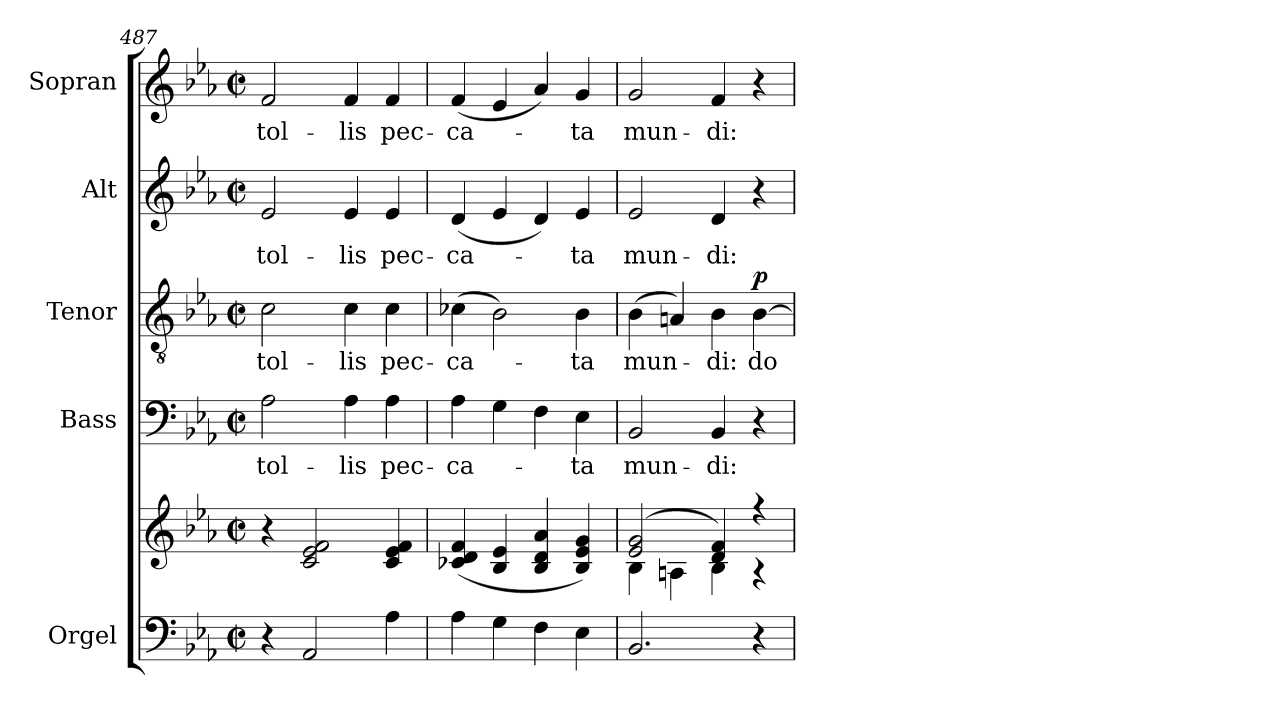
**kern	**kern	**kern	**text	**kern	**text	**dynam	**kern	**text	**kern	**text
*part5	*part5	*part4	*part4	*part3	*part3	*part3	*part2	*part2	*part1	*part1
*staff6	*staff5	*staff4	*staff4	*staff3	*staff3	*staff3	*staff2	*staff2	*staff1	*staff1
*I"Orgel	*	*I"Bass	*	*I"Tenor	*	*	*I"Alt	*	*I"Sopran	*
*I'Org.	*	*I'B.	*	*I'T.	*	*	*I'A.	*	*I'S.	*
!!LO:LB:g=z
*clefF4	*clefG2	*clefF4	*	*clefGv2	*	*	*clefG2	*	*clefG2	*
*k[b-e-a-]	*k[b-e-a-]	*k[b-e-a-]	*	*k[b-e-a-]	*	*	*k[b-e-a-]	*	*k[b-e-a-]	*
*E-:	*E-:	*E-:	*	*E-:	*	*	*E-:	*	*E-:	*
*M2/2	*M2/2	*M2/2	*	*M2/2	*	*	*M2/2	*	*M2/2	*
*met(c|)	*met(c|)	*met(c|)	*	*met(c|)	*	*	*met(c|)	*	*met(c|)	*
=487	=487	=487	=487	=487	=487	=487	=487	=487	=487	=487
!	!	!	!LO:LY:b	!	!LO:LY:b	!	!	!LO:LY:b	!	!LO:LY:b
4r	4r	2A-\	tol-	2c\	tol-	.	2e-/	tol-	2f/	tol-
2AA-/	2c/ 2e-/ 2f/	.	.	.	.	.	.	.	.	.
!	!	!	!LO:LY:b	!	!LO:LY:b	!	!	!LO:LY:b	!	!LO:LY:b
.	.	4A-\	-lis	4c\	-lis	.	4e-/	-lis	4f/	-lis
!	!	!	!LO:LY:b	!	!LO:LY:b	!	!	!LO:LY:b	!	!LO:LY:b
4A-\	4c/ 4e-/ 4f/	4A-\	pec-	4c\	pec-	.	4e-/	pec-	4f/	pec-
=488	=488	=488	=488	=488	=488	=488	=488	=488	=488	=488
!	!	!	!LO:LY:b	!	!LO:LY:b	!	!	!LO:LY:b	!	!LO:LY:b
4A-\	(4c-X/ 4d/ 4f/	4A-\	-ca-	(>4c-X\	-ca-	.	(<4d/	-ca-	(<4f/	-ca-
4G\	4B-/ 4e-/	4G\	.	2B-\)	.	.	4e-/	.	4e-/	.
4F\	4B-/ 4d/ 4a-/	4F\	.	.	.	.	4d/)	.	4a-/)	.
!	!	!	!LO:LY:b	!	!LO:LY:b	!	!	!LO:LY:b	!	!LO:LY:b
4E-\	4B-/ 4e-/ 4g/)	4E-\	-ta	4B-\	-ta	.	4e-/	-ta	4g/	-ta
=489	=489	=489	=489	=489	=489	=489	=489	=489	=489	=489
*	*^	*	*	*	*	*	*	*	*	*
!	!	!	!	!LO:LY:b	!	!LO:LY:b	!	!	!LO:LY:b	!	!LO:LY:b
2.BB-/	(2e-/ 2g/	4B-\	2BB-/	mun-	(>4B-\	mun-	.	2e-/	mun-	2g/	mun-
.	.	4An\	.	.	4An/)	.	.	.	.	.	.
!	!	!	!	!LO:LY:b	!	!LO:LY:b	!	!	!LO:LY:b	!	!LO:LY:b
.	4d/ 4f/)	4B-\	4BB-/	-di:	4B-\	-di:	.	4d/	-di:	4f/	-di:
!	!	!	!	!	!	!LO:LY:b	!LO:DY:a	!	!	!	!
4r	4r	4r	4r	.	[4B-\	do-	p	4r	.	4r	.
*	*v	*v	*	*	*	*	*	*	*	*	*
=	=	=	=	=	=	=	=	=	=	=
*-	*-	*-	*-	*-	*-	*-	*-	*-	*-	*-
